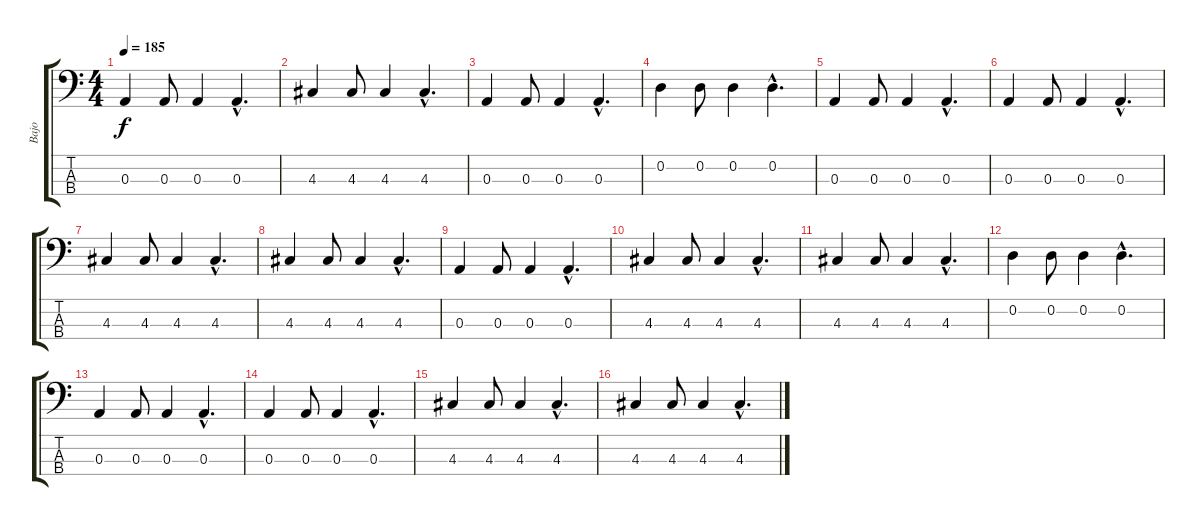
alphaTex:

\track ("Bajo" "Bajo") {instrument electricbasspick}
\staff {score tabs}
\tuning (G2 D2 A1 E1) {hide}
\ts (4 4)
\tempo 185
\clef f4
\ks c
0.3.4{dy f} 0.3.8 0.3.4 0.3{hac}.4{d} |
4.3.4 4.3.8 4.3.4 4.3{hac}.4{d} |
0.3.4 0.3.8 0.3.4 0.3{hac}.4{d} |
0.2.4 0.2.8 0.2.4 0.2{hac}.4{d} |
0.3.4 0.3.8 0.3.4 0.3{hac}.4{d} |
0.3.4 0.3.8 0.3.4 0.3{hac}.4{d} |
4.3.4 4.3.8 4.3.4 4.3{hac}.4{d} |
4.3.4 4.3.8 4.3.4 4.3{hac}.4{d} |
0.3.4 0.3.8 0.3.4 0.3{hac}.4{d} |
4.3.4 4.3.8 4.3.4 4.3{hac}.4{d} |
4.3.4 4.3.8 4.3.4 4.3{hac}.4{d} |
0.2.4 0.2.8 0.2.4 0.2{hac}.4{d} |
0.3.4 0.3.8 0.3.4 0.3{hac}.4{d} |
0.3.4 0.3.8 0.3.4 0.3{hac}.4{d} |
4.3.4 4.3.8 4.3.4 4.3{hac}.4{d} |
4.3.4 4.3.8 4.3.4 4.3{hac}.4{d}
